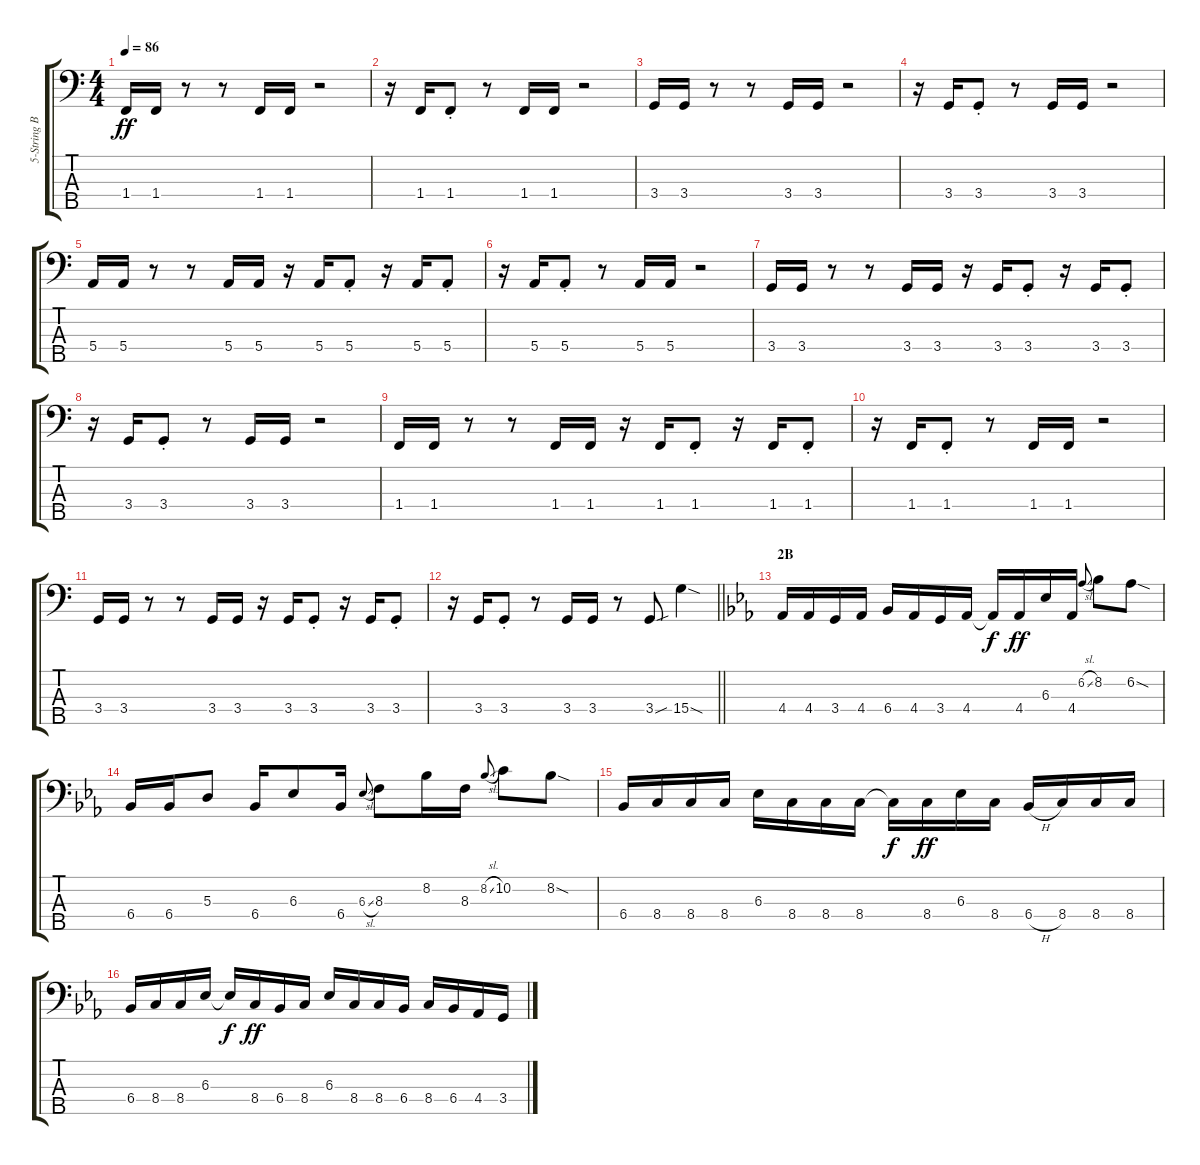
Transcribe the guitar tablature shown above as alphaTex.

\track ("5-String Bass" "5-String B") {instrument electricbasspick}
\staff {score tabs}
\tuning (G2 D2 A1 E1 B0) {hide}
\ts (4 4)
\tempo 86
\clef f4
\ks c
1.4.16{dy ff} 1.4.16 r.8 r.8 1.4.16 1.4.16 r.2 |
r.16 1.4.16 1.4{st}.8 r.8 1.4.16 1.4.16 r.2 |
3.4.16 3.4.16 r.8 r.8 3.4.16 3.4.16 r.2 |
r.16 3.4.16 3.4{st}.8 r.8 3.4.16 3.4.16 r.2 |
5.4.16 5.4.16 r.8 r.8 5.4.16 5.4.16 r.16 5.4.16 5.4{st}.8 r.16 5.4.16 5.4{st}.8 |
r.16 5.4.16 5.4{st}.8 r.8 5.4.16 5.4.16 r.2 |
3.4.16 3.4.16 r.8 r.8 3.4.16 3.4.16 r.16 3.4.16 3.4{st}.8 r.16 3.4.16 3.4{st}.8 |
r.16 3.4.16 3.4{st}.8 r.8 3.4.16 3.4.16 r.2 |
1.4.16 1.4.16 r.8 r.8 1.4.16 1.4.16 r.16 1.4.16 1.4{st}.8 r.16 1.4.16 1.4{st}.8 |
r.16 1.4.16 1.4{st}.8 r.8 1.4.16 1.4.16 r.2 |
3.4.16 3.4.16 r.8 r.8 3.4.16 3.4.16 r.16 3.4.16 3.4{st}.8 r.16 3.4.16 3.4{st}.8 |
\barLineRight lightlight
r.16 3.4.16 3.4{st}.8 r.8 3.4.16 3.4.16 r.8 3.4{sou}.8 15.4{sod}.4 |
\section ("" "2B")
\ks eb
4.4.16 4.4.16 3.4.16 4.4.16 6.4.16 4.4.16 3.4.16 4.4.16 4.4{t}.16{dy f} 4.4.16{dy ff} 6.3.16 4.4.16 6.2{sl}.8{gr onbeat} 8.2.8 6.2{sod}.8 |
6.4.16 6.4.16 5.3.8 6.4.16 6.3.8 6.4.16 6.3{sl}.8{gr onbeat} 8.3.8 8.2.16 8.3.16 8.2{sl}.8{gr onbeat} 10.2.8 8.2{sod}.8 |
6.4.16 8.4.16 8.4.16 8.4.16 6.3.16 8.4.16 8.4.16 8.4.16 8.4{t}.16{dy f} 8.4.16{dy ff} 6.3.16 8.4.16 6.4{h}.16 8.4.16 8.4.16 8.4.16 |
6.4.16 8.4.16 8.4.16 6.3.16 6.3{t}.16{dy f} 8.4.16{dy ff} 6.4.16 8.4.16 6.3.16 8.4.16 8.4.16 6.4.16 8.4.16 6.4.16 4.4.16 3.4.16
